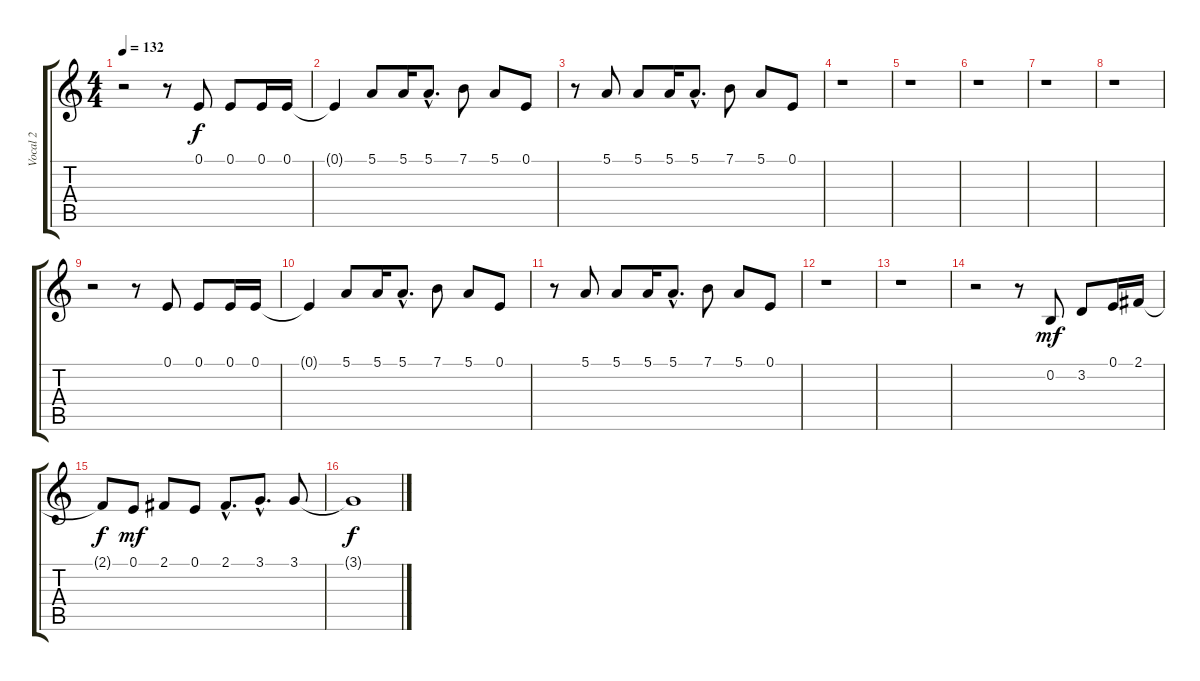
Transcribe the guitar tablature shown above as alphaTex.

\track ("Vocal 2" "Vocal 2") {instrument pad4choir}
\staff {score tabs}
\tuning (E4 B3 G3 D3 A2 E2) {hide}
\ts (4 4)
\tempo 132
\clef g2
\ks c
r.2{dy f} r.8 0.1.8{volume 11} 0.1.8 0.1.16 0.1.16 |
0.1{t}.4 5.1.8 5.1.16 5.1{hac}.8{d} 7.1.8 5.1.8 0.1.8 |
r.8 5.1.8 5.1.8 5.1.16 5.1{hac}.8{d} 7.1.8 5.1.8 0.1.8 |
r.1 |
r.1 |
r.1 |
r.1 |
r.1 |
r.2 r.8 0.1.8 0.1.8 0.1.16 0.1.16 |
0.1{t}.4 5.1.8 5.1.16 5.1{hac}.8{d} 7.1.8 5.1.8 0.1.8 |
r.8 5.1.8 5.1.8 5.1.16 5.1{hac}.8{d} 7.1.8 5.1.8 0.1.8 |
r.1 |
r.1 |
r.2 r.8 0.2.8{dy mf} 3.2.8 0.1.16 2.1.16 |
2.1{t}.8{dy f} 0.1.8{dy mf} 2.1.8 0.1.8 2.1{hac}.8{d} 3.1{hac}.8{d} 3.1.8 |
3.1{t}.1{dy f}
